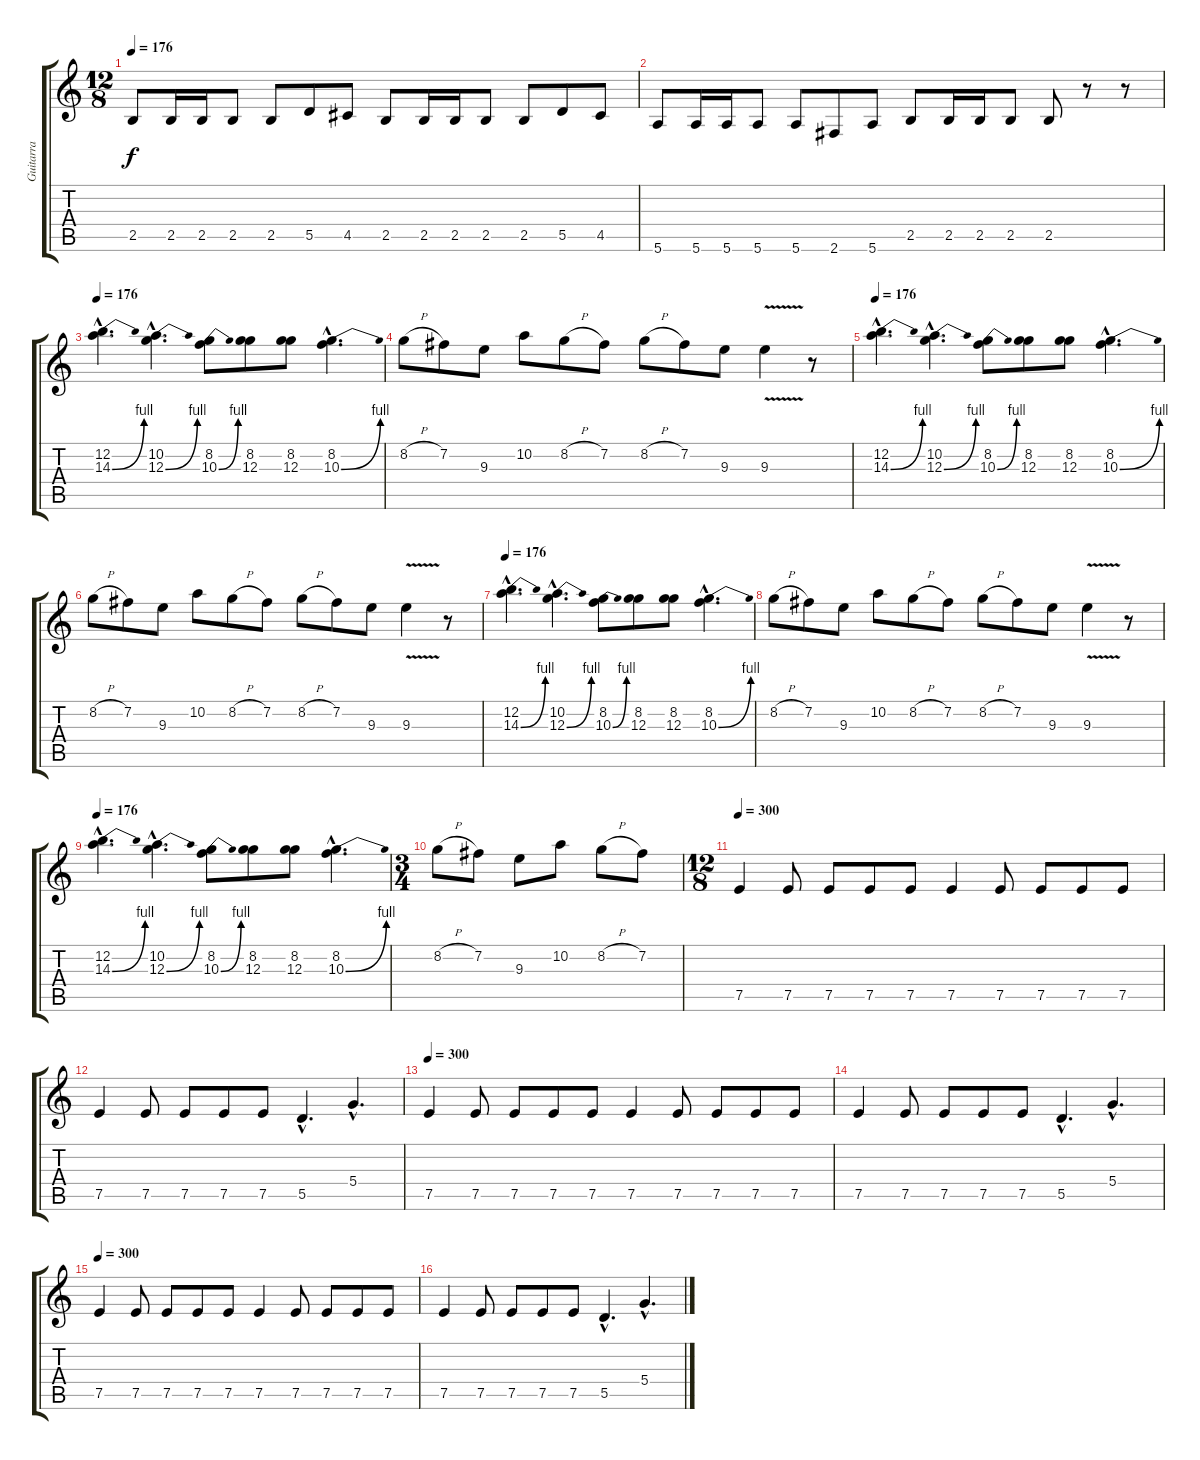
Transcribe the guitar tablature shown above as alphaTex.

\track ("Guitarra " "Guitarra ") {instrument distortionguitar}
\staff {score tabs}
\tuning (E4 B3 G3 D3 A2 E2) {hide}
\ts (12 8)
\tempo 176
\clef g2
\ks c
2.5.8{dy f} 2.5.16 2.5.16 2.5.8 2.5.8 5.5.8 4.5.8 2.5.8 2.5.16 2.5.16 2.5.8 2.5.8 5.5.8 4.5.8 |
5.6.8 5.6.16 5.6.16 5.6.8 5.6.8 2.6.8 5.6.8 2.5.8 2.5.16 2.5.16 2.5.8 2.5.8 r.8 r.8 |
\tempo 176
(12.2{hac} 14.3{be (bend 0 0 60 4) hac}).4{d} (10.2{hac} 12.3{be (bend 0 0 60 4) hac}).4{d} (8.2 10.3{be (bend 0 0 60 4)}).8 (8.2 12.3).8 (8.2 12.3).8 (8.2{hac} 10.3{be (bend 0 0 60 4) hac}).4{d} |
8.2{h}.8 7.2.8 9.3.8 10.2.8 8.2{h}.8 7.2.8 8.2{h}.8 7.2.8 9.3.8 9.3{v}.4 r.8 |
\tempo 176
(12.2{hac} 14.3{be (bend 0 0 60 4) hac}).4{d} (10.2{hac} 12.3{be (bend 0 0 60 4) hac}).4{d} (8.2 10.3{be (bend 0 0 60 4)}).8 (8.2 12.3).8 (8.2 12.3).8 (8.2{hac} 10.3{be (bend 0 0 60 4) hac}).4{d} |
8.2{h}.8 7.2.8 9.3.8 10.2.8 8.2{h}.8 7.2.8 8.2{h}.8 7.2.8 9.3.8 9.3{v}.4 r.8 |
\tempo 176
(12.2{hac} 14.3{be (bend 0 0 60 4) hac}).4{d} (10.2{hac} 12.3{be (bend 0 0 60 4) hac}).4{d} (8.2 10.3{be (bend 0 0 60 4)}).8 (8.2 12.3).8 (8.2 12.3).8 (8.2{hac} 10.3{be (bend 0 0 60 4) hac}).4{d} |
8.2{h}.8 7.2.8 9.3.8 10.2.8 8.2{h}.8 7.2.8 8.2{h}.8 7.2.8 9.3.8 9.3{v}.4 r.8 |
\tempo 176
(12.2{hac} 14.3{be (bend 0 0 60 4) hac}).4{d} (10.2{hac} 12.3{be (bend 0 0 60 4) hac}).4{d} (8.2 10.3{be (bend 0 0 60 4)}).8 (8.2 12.3).8 (8.2 12.3).8 (8.2{hac} 10.3{be (bend 0 0 60 4) hac}).4{d} |
\ts (3 4)
8.2{h}.8 7.2.8 9.3.8 10.2.8 8.2{h}.8 7.2.8 |
\ts (12 8)
\tempo 300
7.5.4 7.5.8 7.5.8 7.5.8 7.5.8 7.5.4 7.5.8 7.5.8 7.5.8 7.5.8 |
7.5.4 7.5.8 7.5.8 7.5.8 7.5.8 5.5{hac}.4{d} 5.4{hac}.4{d} |
\tempo 300
7.5.4 7.5.8 7.5.8 7.5.8 7.5.8 7.5.4 7.5.8 7.5.8 7.5.8 7.5.8 |
7.5.4 7.5.8 7.5.8 7.5.8 7.5.8 5.5{hac}.4{d} 5.4{hac}.4{d} |
\tempo 300
7.5.4 7.5.8 7.5.8 7.5.8 7.5.8 7.5.4 7.5.8 7.5.8 7.5.8 7.5.8 |
7.5.4 7.5.8 7.5.8 7.5.8 7.5.8 5.5{hac}.4{d} 5.4{hac}.4{d}
